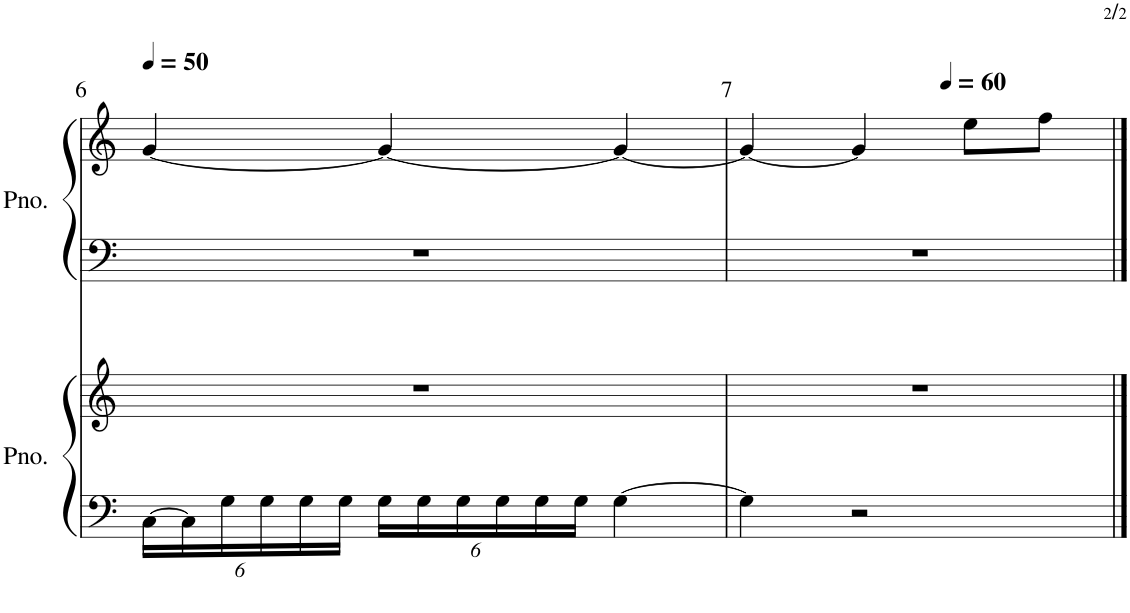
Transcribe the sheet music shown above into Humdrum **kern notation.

**kern	**kern	**kern	**kern
*part2	*part2	*part1	*part1
*staff4	*staff3	*staff2	*staff1
*I"ピアノ	*	*I"ピアノ	*
!!LO:PB:g=z
*clefF4	*clefG2	*clefF4	*clefG2
*k[]	*k[]	*k[]	*k[]
*M3/4	*M3/4	*M3/4	*M3/4
*MM50	*MM50	*MM50	*MM50
*Xbrackettup	*	*	*
=6	=6	=6	=6
[24C\LL	2.r	2.r	[4g/
24C\]	.	.	.
24G\	.	.	.
24G\	.	.	.
24G\	.	.	.
24G\JJ	.	.	.
24G\LL	.	.	4g/_
24G\	.	.	.
24G\	.	.	.
24G\	.	.	.
24G\	.	.	.
24G\JJ	.	.	.
[4G\	.	.	4g/_
=7	=7	=7	=7
4G\]	2.r	2.r	4g/_
2r	.	.	4g/]
*	*	*	*MM60
.	.	.	8ee\L
.	.	.	8ff\J
==	==	==	==
*-	*-	*-	*-
